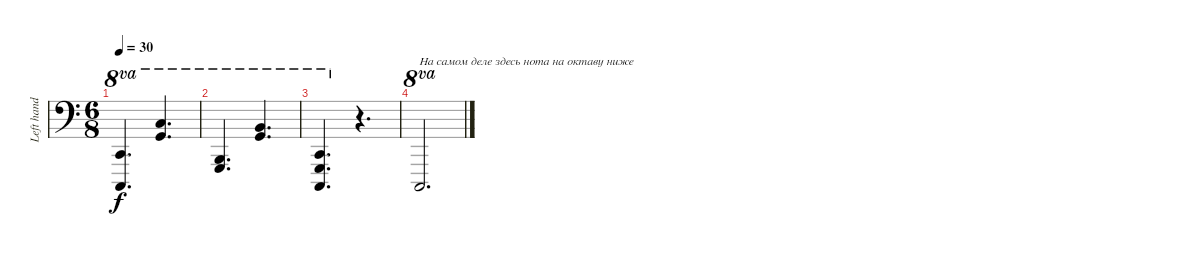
\track ("Left hand" "Left hand") {instrument brightacousticpiano}
\staff {score}
\tuning (G2 D2 A1 E1) {hide}
\ts (6 8)
\tempo 30
\clef f4
\ks c
(10.2 3.3).4{d ot 8va dy f} (17.1 22.3).4{d ot 8va} |
(0.1 9.2).4{d ot 8va} (12.1 21.2).4{d ot 8va} |
(5.1 5.2 3.3).4{d ot 8va} r.4{d} |
3.3.2{d ot 8va txt "На самом деле здесь нота на октаву ниже"}
